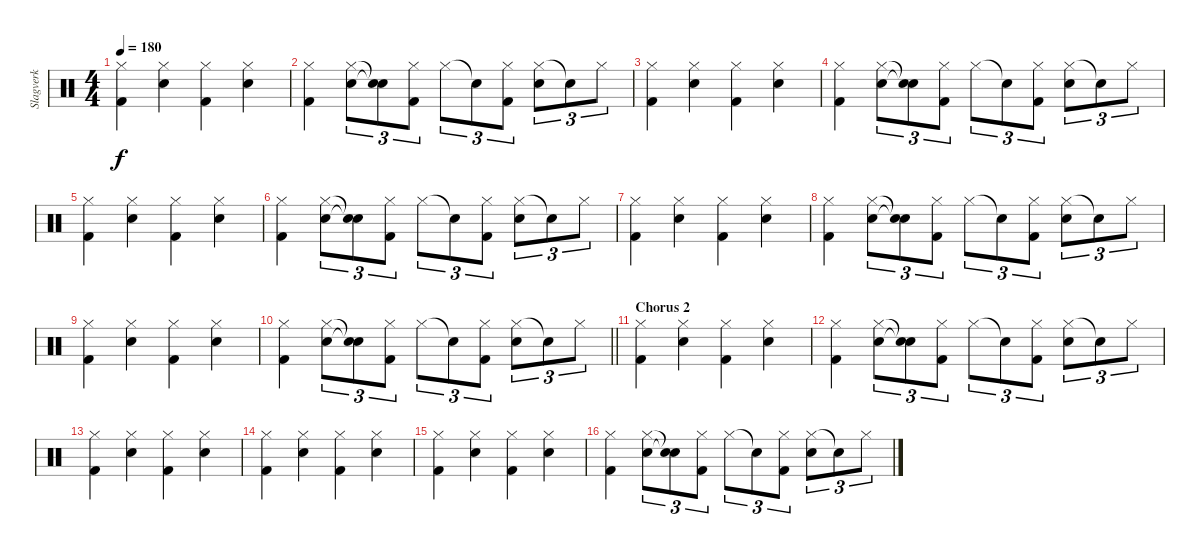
\track ("Slagverk" "Slagverk") {instrument percussion}
\staff {score}
\articulation defaults
\ts (4 4)
\tempo 180
\clef neutral
\ks c
("Hi-Hat (closed)" "Kick (hit) 2").4{dy f} ("Hi-Hat (closed)" "Snare (hit) 2").4 ("Hi-Hat (closed)" "Kick (hit) 2").4 ("Hi-Hat (closed)" "Snare (hit) 2").4 |
("Hi-Hat (closed)" "Kick (hit) 2").4 ("Hi-Hat (closed)" "Snare (hit) 2").8{tu (3 2)} ("Snare (hit)"{t} "Snare (hit)"{t}).8{tu (3 2)} ("Hi-Hat (closed)" "Kick (hit) 2").8{tu (3 2)} "Hi-Hat (closed)".8{tu (3 2)} "Snare (hit)"{t}.8{tu (3 2)} ("Hi-Hat (closed)" "Kick (hit) 2").8{tu (3 2)} ("Hi-Hat (closed)" "Snare (hit) 2").8{tu (3 2)} "Snare (hit)"{t}.8{tu (3 2)} "Hi-Hat (closed)".8{tu (3 2)} |
("Hi-Hat (closed)" "Kick (hit) 2").4 ("Hi-Hat (closed)" "Snare (hit) 2").4 ("Hi-Hat (closed)" "Kick (hit) 2").4 ("Hi-Hat (closed)" "Snare (hit) 2").4 |
("Hi-Hat (closed)" "Kick (hit) 2").4 ("Hi-Hat (closed)" "Snare (hit) 2").8{tu (3 2)} ("Snare (hit)"{t} "Snare (hit)"{t}).8{tu (3 2)} ("Hi-Hat (closed)" "Kick (hit) 2").8{tu (3 2)} "Hi-Hat (closed)".8{tu (3 2)} "Snare (hit)"{t}.8{tu (3 2)} ("Hi-Hat (closed)" "Kick (hit) 2").8{tu (3 2)} ("Hi-Hat (closed)" "Snare (hit) 2").8{tu (3 2)} "Snare (hit)"{t}.8{tu (3 2)} "Hi-Hat (closed)".8{tu (3 2)} |
("Hi-Hat (closed)" "Kick (hit) 2").4 ("Hi-Hat (closed)" "Snare (hit) 2").4 ("Hi-Hat (closed)" "Kick (hit) 2").4 ("Hi-Hat (closed)" "Snare (hit) 2").4 |
("Hi-Hat (closed)" "Kick (hit) 2").4 ("Hi-Hat (closed)" "Snare (hit) 2").8{tu (3 2)} ("Snare (hit)"{t} "Snare (hit)"{t}).8{tu (3 2)} ("Hi-Hat (closed)" "Kick (hit) 2").8{tu (3 2)} "Hi-Hat (closed)".8{tu (3 2)} "Snare (hit)"{t}.8{tu (3 2)} ("Hi-Hat (closed)" "Kick (hit) 2").8{tu (3 2)} ("Hi-Hat (closed)" "Snare (hit) 2").8{tu (3 2)} "Snare (hit)"{t}.8{tu (3 2)} "Hi-Hat (closed)".8{tu (3 2)} |
("Hi-Hat (closed)" "Kick (hit) 2").4 ("Hi-Hat (closed)" "Snare (hit) 2").4 ("Hi-Hat (closed)" "Kick (hit) 2").4 ("Hi-Hat (closed)" "Snare (hit) 2").4 |
("Hi-Hat (closed)" "Kick (hit) 2").4 ("Hi-Hat (closed)" "Snare (hit) 2").8{tu (3 2)} ("Snare (hit)"{t} "Snare (hit)"{t}).8{tu (3 2)} ("Hi-Hat (closed)" "Kick (hit) 2").8{tu (3 2)} "Hi-Hat (closed)".8{tu (3 2)} "Snare (hit)"{t}.8{tu (3 2)} ("Hi-Hat (closed)" "Kick (hit) 2").8{tu (3 2)} ("Hi-Hat (closed)" "Snare (hit) 2").8{tu (3 2)} "Snare (hit)"{t}.8{tu (3 2)} "Hi-Hat (closed)".8{tu (3 2)} |
("Hi-Hat (closed)" "Kick (hit) 2").4 ("Hi-Hat (closed)" "Snare (hit) 2").4 ("Hi-Hat (closed)" "Kick (hit) 2").4 ("Hi-Hat (closed)" "Snare (hit) 2").4 |
\barLineRight lightlight
("Hi-Hat (closed)" "Kick (hit) 2").4 ("Hi-Hat (closed)" "Snare (hit) 2").8{tu (3 2)} ("Snare (hit)"{t} "Snare (hit)"{t}).8{tu (3 2)} ("Hi-Hat (closed)" "Kick (hit) 2").8{tu (3 2)} "Hi-Hat (closed)".8{tu (3 2)} "Snare (hit)"{t}.8{tu (3 2)} ("Hi-Hat (closed)" "Kick (hit) 2").8{tu (3 2)} ("Hi-Hat (closed)" "Snare (hit) 2").8{tu (3 2)} "Snare (hit)"{t}.8{tu (3 2)} "Hi-Hat (closed)".8{tu (3 2)} |
\section ("" "Chorus 2")
("Hi-Hat (closed)" "Kick (hit) 2").4 ("Hi-Hat (closed)" "Snare (hit) 2").4 ("Hi-Hat (closed)" "Kick (hit) 2").4 ("Hi-Hat (closed)" "Snare (hit) 2").4 |
("Hi-Hat (closed)" "Kick (hit) 2").4 ("Hi-Hat (closed)" "Snare (hit) 2").8{tu (3 2)} ("Snare (hit)"{t} "Snare (hit)"{t}).8{tu (3 2)} ("Hi-Hat (closed)" "Kick (hit) 2").8{tu (3 2)} "Hi-Hat (closed)".8{tu (3 2)} "Snare (hit)"{t}.8{tu (3 2)} ("Hi-Hat (closed)" "Kick (hit) 2").8{tu (3 2)} ("Hi-Hat (closed)" "Snare (hit) 2").8{tu (3 2)} "Snare (hit)"{t}.8{tu (3 2)} "Hi-Hat (closed)".8{tu (3 2)} |
("Hi-Hat (closed)" "Kick (hit) 2").4 ("Hi-Hat (closed)" "Snare (hit) 2").4 ("Hi-Hat (closed)" "Kick (hit) 2").4 ("Hi-Hat (closed)" "Snare (hit) 2").4 |
("Hi-Hat (closed)" "Kick (hit) 2").4 ("Hi-Hat (closed)" "Snare (hit) 2").4 ("Hi-Hat (closed)" "Kick (hit) 2").4 ("Hi-Hat (closed)" "Snare (hit) 2").4 |
("Hi-Hat (closed)" "Kick (hit) 2").4 ("Hi-Hat (closed)" "Snare (hit) 2").4 ("Hi-Hat (closed)" "Kick (hit) 2").4 ("Hi-Hat (closed)" "Snare (hit) 2").4 |
("Hi-Hat (closed)" "Kick (hit) 2").4 ("Hi-Hat (closed)" "Snare (hit) 2").8{tu (3 2)} ("Snare (hit)"{t} "Snare (hit)"{t}).8{tu (3 2)} ("Hi-Hat (closed)" "Kick (hit) 2").8{tu (3 2)} "Hi-Hat (closed)".8{tu (3 2)} "Snare (hit)"{t}.8{tu (3 2)} ("Hi-Hat (closed)" "Kick (hit) 2").8{tu (3 2)} ("Hi-Hat (closed)" "Snare (hit) 2").8{tu (3 2)} "Snare (hit)"{t}.8{tu (3 2)} "Hi-Hat (closed)".8{tu (3 2)}
